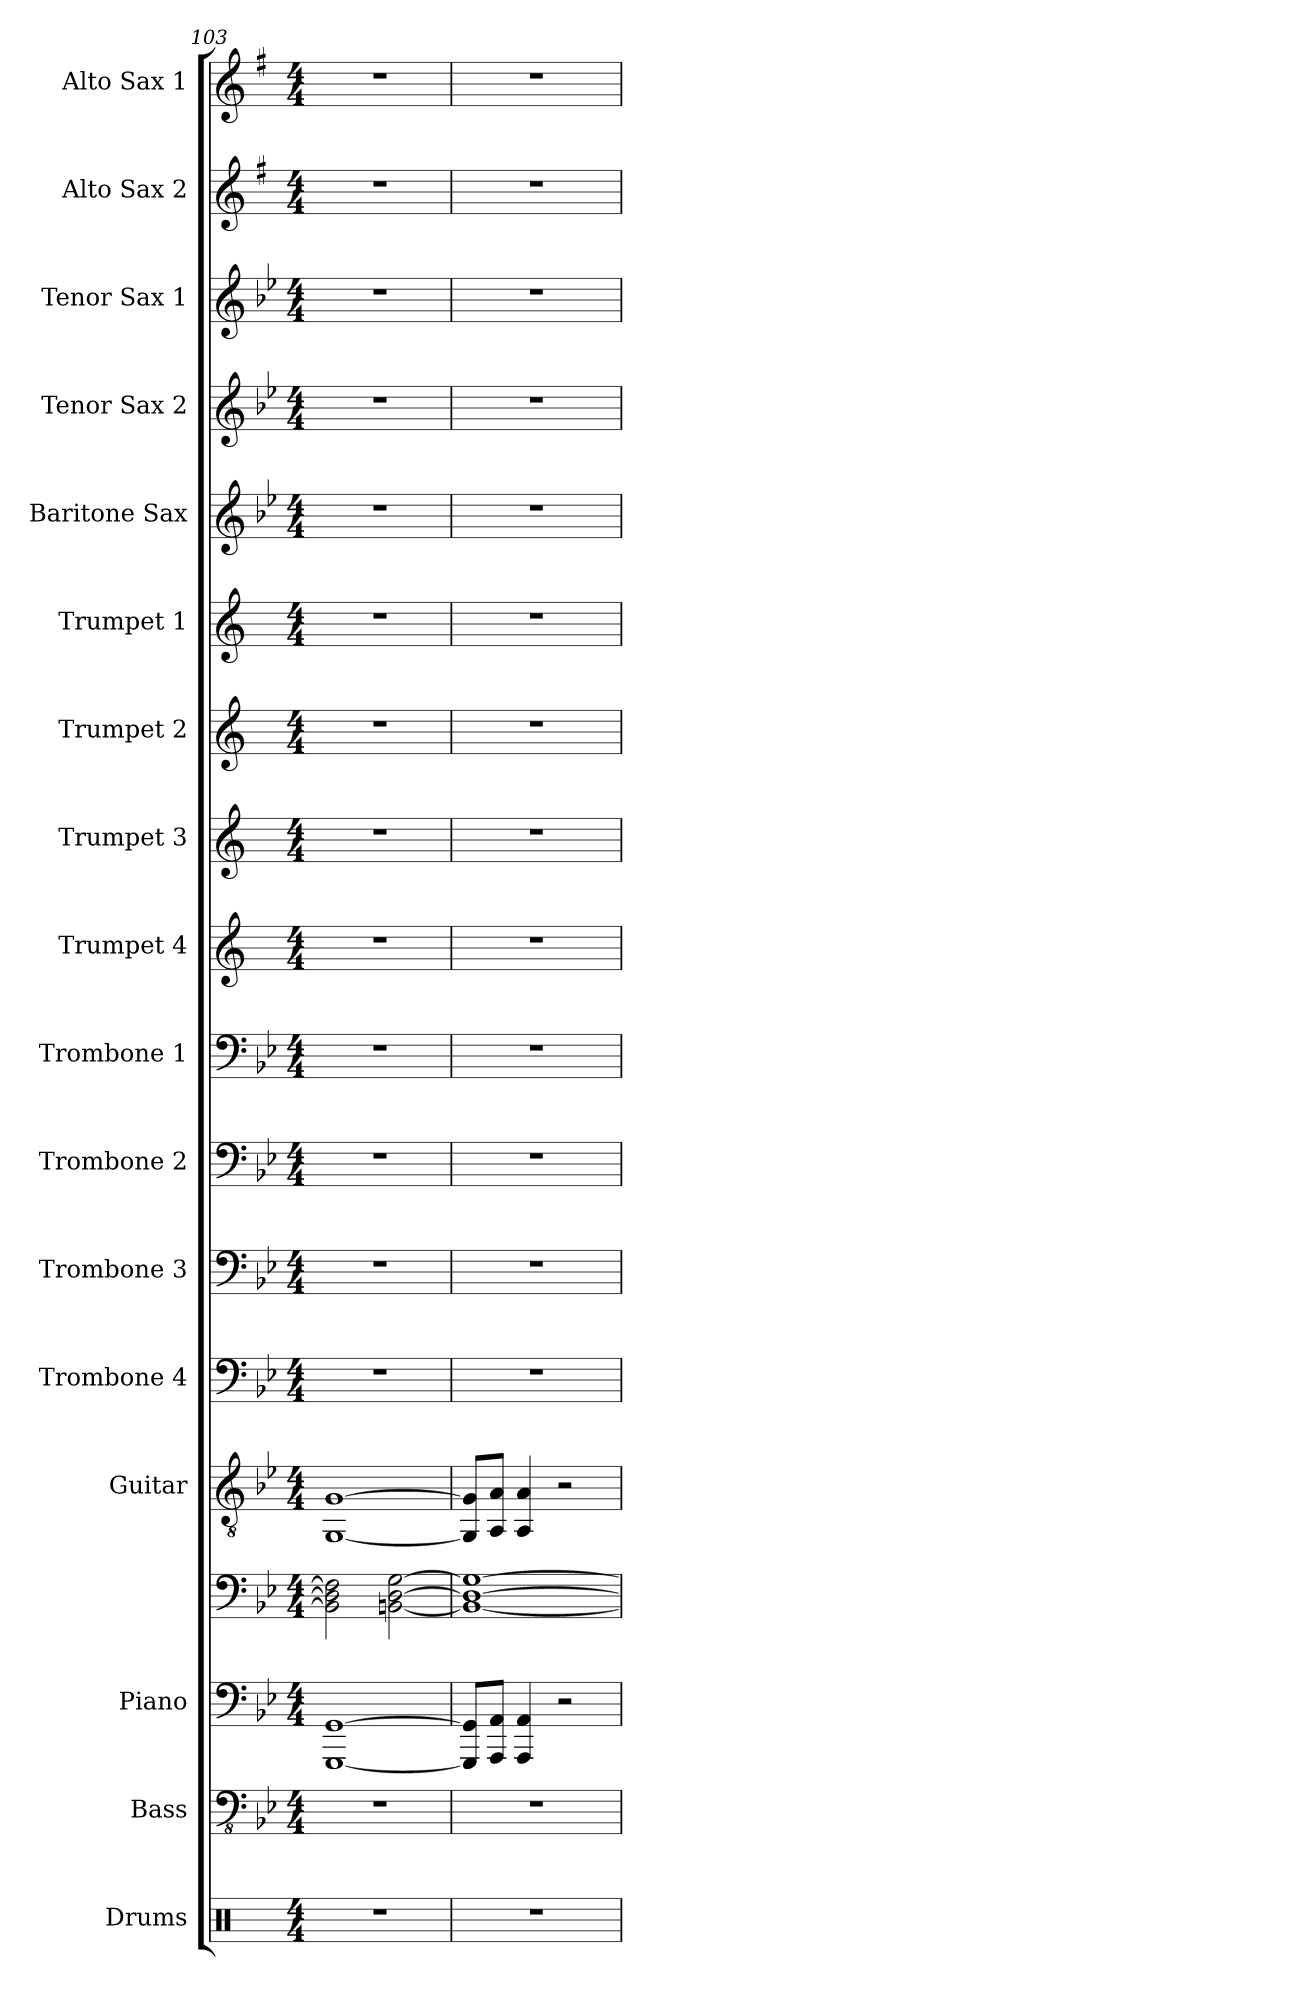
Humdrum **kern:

**kern	**kern	**kern	**kern	**kern	**kern	**kern	**kern	**kern	**kern	**kern	**kern	**kern	**kern	**kern	**kern	**kern	**kern
*part17	*part16	*part15	*part15	*part14	*part13	*part12	*part11	*part10	*part9	*part8	*part7	*part6	*part5	*part4	*part3	*part2	*part1
*staff18	*staff17	*staff16	*staff15	*staff14	*staff13	*staff12	*staff11	*staff10	*staff9	*staff8	*staff7	*staff6	*staff5	*staff4	*staff3	*staff2	*staff1
*I"Drums	*I"Bass	*I"Piano	*	*I"Guitar	*I"Trombone 4	*I"Trombone 3	*I"Trombone 2	*I"Trombone 1	*I"Trumpet 4	*I"Trumpet 3	*I"Trumpet 2	*I"Trumpet 1	*I"Baritone Sax	*I"Tenor Sax 2	*I"Tenor Sax 1	*I"Alto Sax 2	*I"Alto Sax 1
*I'Drums	*I'Bass	*I'Piano	*	*I'Gtr.	*I'Tbn. 4	*I'Tbn. 3	*I'Tbn. 2	*I'Tbn. 1	*I'Tpt. 4	*I'Tpt. 3	*I'Tpt. 2	*I'Tpt. 1	*I'Bari	*I'Tenor 2	*I'Tenor 1	*I'Alto 2	*I'Alto 1
*clefX	*clefFv4	*clefF4	*clefF4	*clefGv2	*clefF4	*clefF4	*clefF4	*clefF4	*clefG2	*clefG2	*clefG2	*clefG2	*clefG2	*clefG2	*clefG2	*clefG2	*clefG2
*	*	*	*	*	*	*	*	*	*ITrd1c2	*ITrd1c2	*ITrd1c2	*ITrd1c2	*ITrd12c21	*ITrd8c14	*ITrd8c14	*ITrd5c9	*ITrd5c9
*k[]	*k[b-e-]	*k[b-e-]	*k[b-e-]	*k[b-e-]	*k[b-e-]	*k[b-e-]	*k[b-e-]	*k[b-e-]	*k[b-e-]	*k[b-e-]	*k[b-e-]	*k[b-e-]	*k[b-e-]	*k[b-e-]	*k[b-e-]	*k[b-e-]	*k[b-e-]
*M4/4	*M4/4	*M4/4	*M4/4	*M4/4	*M4/4	*M4/4	*M4/4	*M4/4	*M4/4	*M4/4	*M4/4	*M4/4	*M4/4	*M4/4	*M4/4	*M4/4	*M4/4
=103	=103	=103	=103	=103	=103	=103	=103	=103	=103	=103	=103	=103	=103	=103	=103	=103	=103
1r	1r	[1GGG [1GG	2BB\] 2D\] 2F#\]	[1GG [1G	1r	1r	1r	1r	1r	1r	1r	1r	1r	1r	1r	1r	1r
.	.	.	[2BBn\ [2D\ [2G\	.	.	.	.	.	.	.	.	.	.	.	.	.	.
=104	=104	=104	=104	=104	=104	=104	=104	=104	=104	=104	=104	=104	=104	=104	=104	=104	=104
1r	1r	8GGG/] 8GG/]L	1BB_ 1D_ 1G_	8GG/] 8G/]L	1r	1r	1r	1r	1r	1r	1r	1r	1r	1r	1r	1r	1r
.	.	8AAA/ 8AA/J	.	8AA/ 8A/J	.	.	.	.	.	.	.	.	.	.	.	.	.
.	.	4AAA/ 4AA/	.	4AA/ 4A/	.	.	.	.	.	.	.	.	.	.	.	.	.
.	.	2r	.	2r	.	.	.	.	.	.	.	.	.	.	.	.	.
=	=	=	=	=	=	=	=	=	=	=	=	=	=	=	=	=	=
*-	*-	*-	*-	*-	*-	*-	*-	*-	*-	*-	*-	*-	*-	*-	*-	*-	*-
